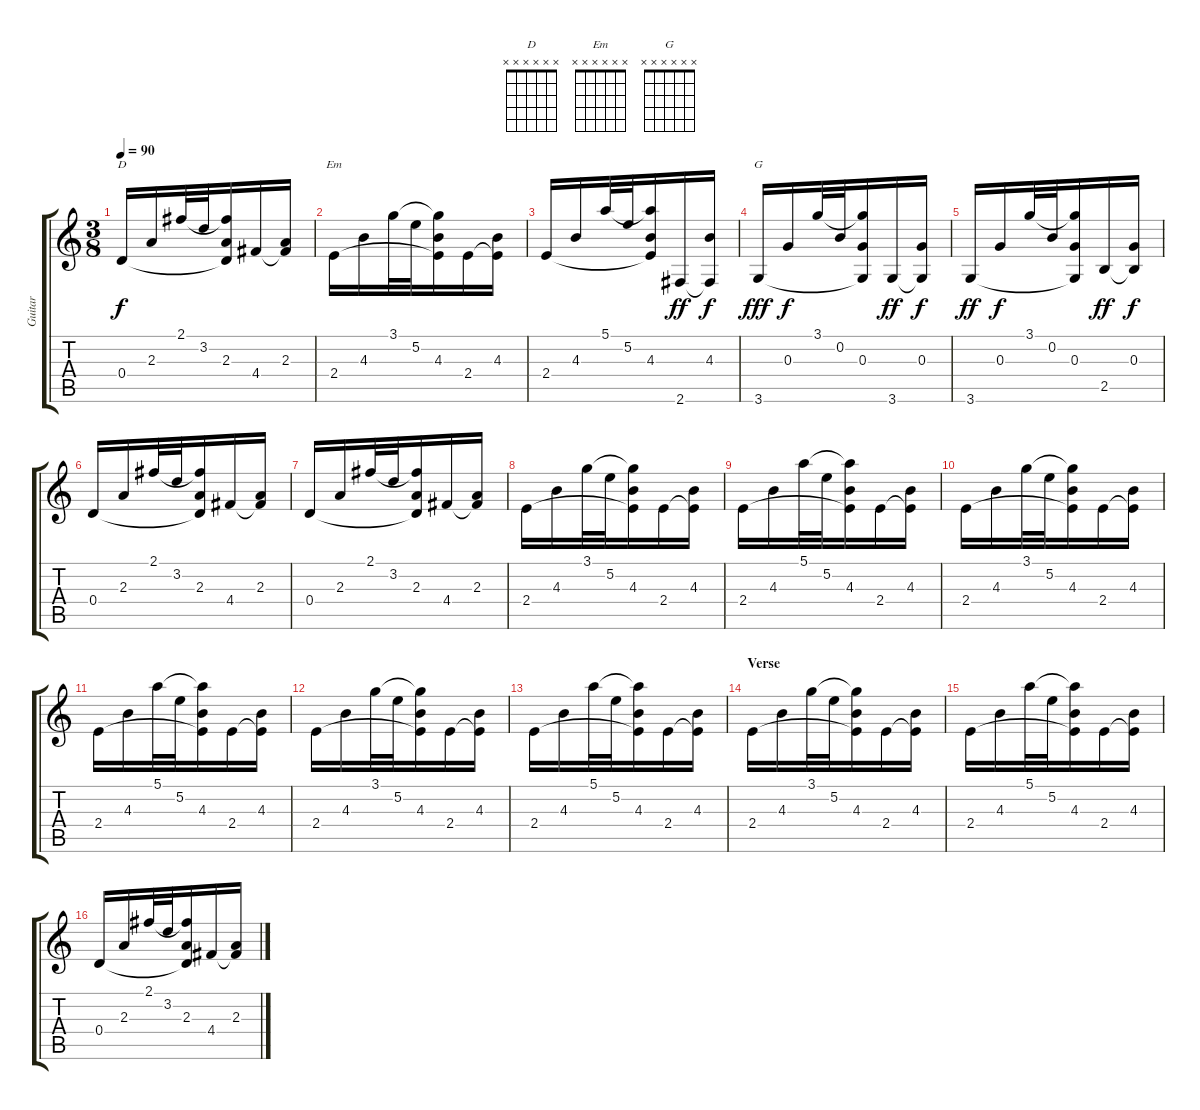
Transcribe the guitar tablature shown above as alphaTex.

\track ("Guitar" "Guitar") {instrument acousticguitarnylon}
\staff {score tabs}
\tuning (E4 B3 G3 D3 A2 E2) {hide}
\chord ("D" x x x x x x)
\chord ("Em" x x x x x x)
\chord ("G" x x x x x x)
\ts (3 8)
\tempo 90
\clef g2
\ks c
0.4.16{ch "D" dy f} 2.3.16 2.1.32 3.2.32 (2.1{t} 2.3 0.4{t}).16 4.4.16 (2.3 4.4{t}).16 |
2.4.16{ch "Em"} 4.3.16 3.1.32 5.2.32 (3.1{t} 4.3 2.4{t}).16 2.4.16 (4.3 2.4{t}).16 |
2.4.16 4.3.16 5.1.32 5.2.32 (5.1{t} 4.3 2.4{t}).16 2.6.16{dy ff} (4.3 2.6{t}).16{dy f} |
3.6.16{ch "G" dy fff} 0.3.16{dy f} 3.1.32 0.2.32 (3.1{t} 0.3 3.6{t}).16 3.6.16{dy ff} (0.3 3.6{t}).16{dy f} |
3.6.16{dy ff} 0.3.16{dy f} 3.1.32 0.2.32 (3.1{t} 0.3 3.6{t}).16 2.5.16{dy ff} (0.3 2.5{t}).16{dy f} |
0.4.16 2.3.16 2.1.32 3.2.32 (2.1{t} 2.3 0.4{t}).16 4.4.16 (2.3 4.4{t}).16 |
0.4.16 2.3.16 2.1.32 3.2.32 (2.1{t} 2.3 0.4{t}).16 4.4.16 (2.3 4.4{t}).16 |
2.4.16 4.3.16 3.1.32 5.2.32 (3.1{t} 4.3 2.4{t}).16 2.4.16 (4.3 2.4{t}).16 |
2.4.16 4.3.16 5.1.32 5.2.32 (5.1{t} 4.3 2.4{t}).16 2.4.16 (4.3 2.4{t}).16 |
2.4.16 4.3.16 3.1.32 5.2.32 (3.1{t} 4.3 2.4{t}).16 2.4.16 (4.3 2.4{t}).16 |
2.4.16 4.3.16 5.1.32 5.2.32 (5.1{t} 4.3 2.4{t}).16 2.4.16 (4.3 2.4{t}).16 |
2.4.16 4.3.16 3.1.32 5.2.32 (3.1{t} 4.3 2.4{t}).16 2.4.16 (4.3 2.4{t}).16 |
2.4.16 4.3.16 5.1.32 5.2.32 (5.1{t} 4.3 2.4{t}).16 2.4.16 (4.3 2.4{t}).16 |
\section ("" "Verse")
2.4.16 4.3.16 3.1.32 5.2.32 (3.1{t} 4.3 2.4{t}).16 2.4.16 (4.3 2.4{t}).16 |
2.4.16 4.3.16 5.1.32 5.2.32 (5.1{t} 4.3 2.4{t}).16 2.4.16 (4.3 2.4{t}).16 |
0.4.16 2.3.16 2.1.32 3.2.32 (2.1{t} 2.3 0.4{t}).16 4.4.16 (2.3 4.4{t}).16
